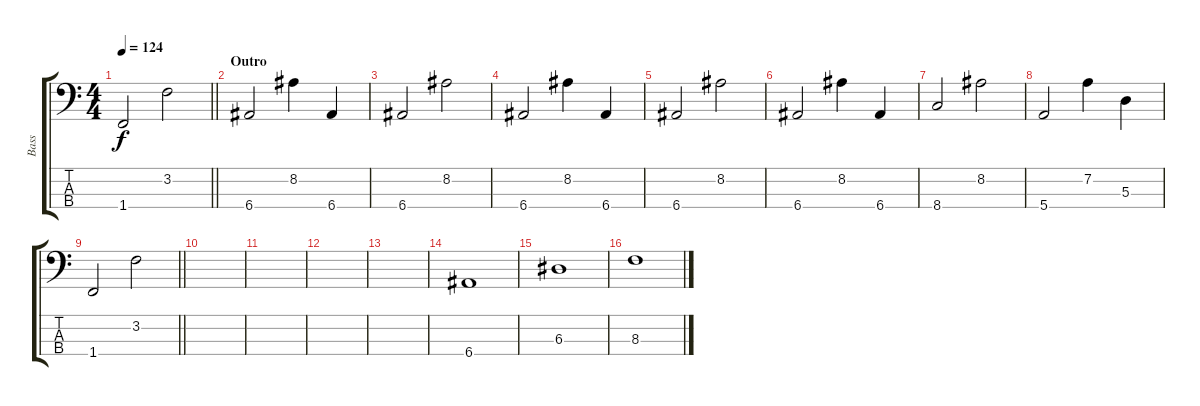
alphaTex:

\track ("Bass" "Bass") {instrument electricbassfinger}
\staff {score tabs}
\tuning (G2 D2 A1 E1) {hide}
\ts (4 4)
\tempo 124
\clef f4
\barLineRight lightlight
\ks c
1.4.2{dy f} 3.2.2 |
\section ("" "Outro")
6.4.2 8.2.4 6.4.4 |
6.4.2 8.2.2 |
6.4.2 8.2.4 6.4.4 |
6.4.2 8.2.2 |
6.4.2 8.2.4 6.4.4 |
8.4.2 8.2.2 |
5.4.2 7.2.4 5.3.4 |
\barLineRight lightlight
1.4.2 3.2.2 |
|
|
|
|
6.4.1 |
6.3.1 |
8.3.1
